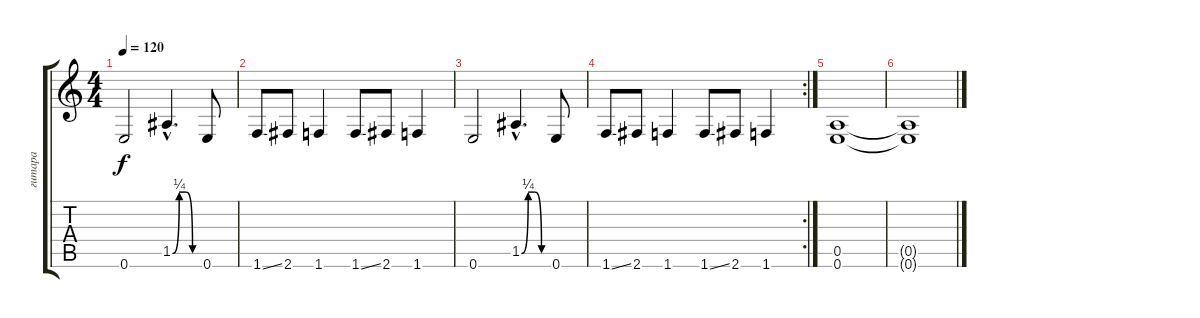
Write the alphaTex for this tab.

\track ("гитара" "гитара") {instrument overdrivenguitar}
\staff {score tabs}
\tuning (E4 B3 G3 D3 A2 E2) {hide}
\ts (4 4)
\tempo 120
\clef g2
\ks c
0.6.2{dy f} 1.5{be (custom 0 0 15 1 30 1 45 0 60 0) hac}.4{d} 0.6.8 |
1.6{ss}.8 2.6.8 1.6.4 1.6{ss}.8 2.6.8 1.6.4 |
0.6.2 1.5{be (custom 0 0 15 1 30 1 45 0 60 0) hac}.4{d} 0.6.8 |
\rc 2
1.6{ss}.8 2.6.8 1.6.4 1.6{ss}.8 2.6.8 1.6.4 |
(0.5 0.6).1 |
(0.5{t} 0.6{t}).1
